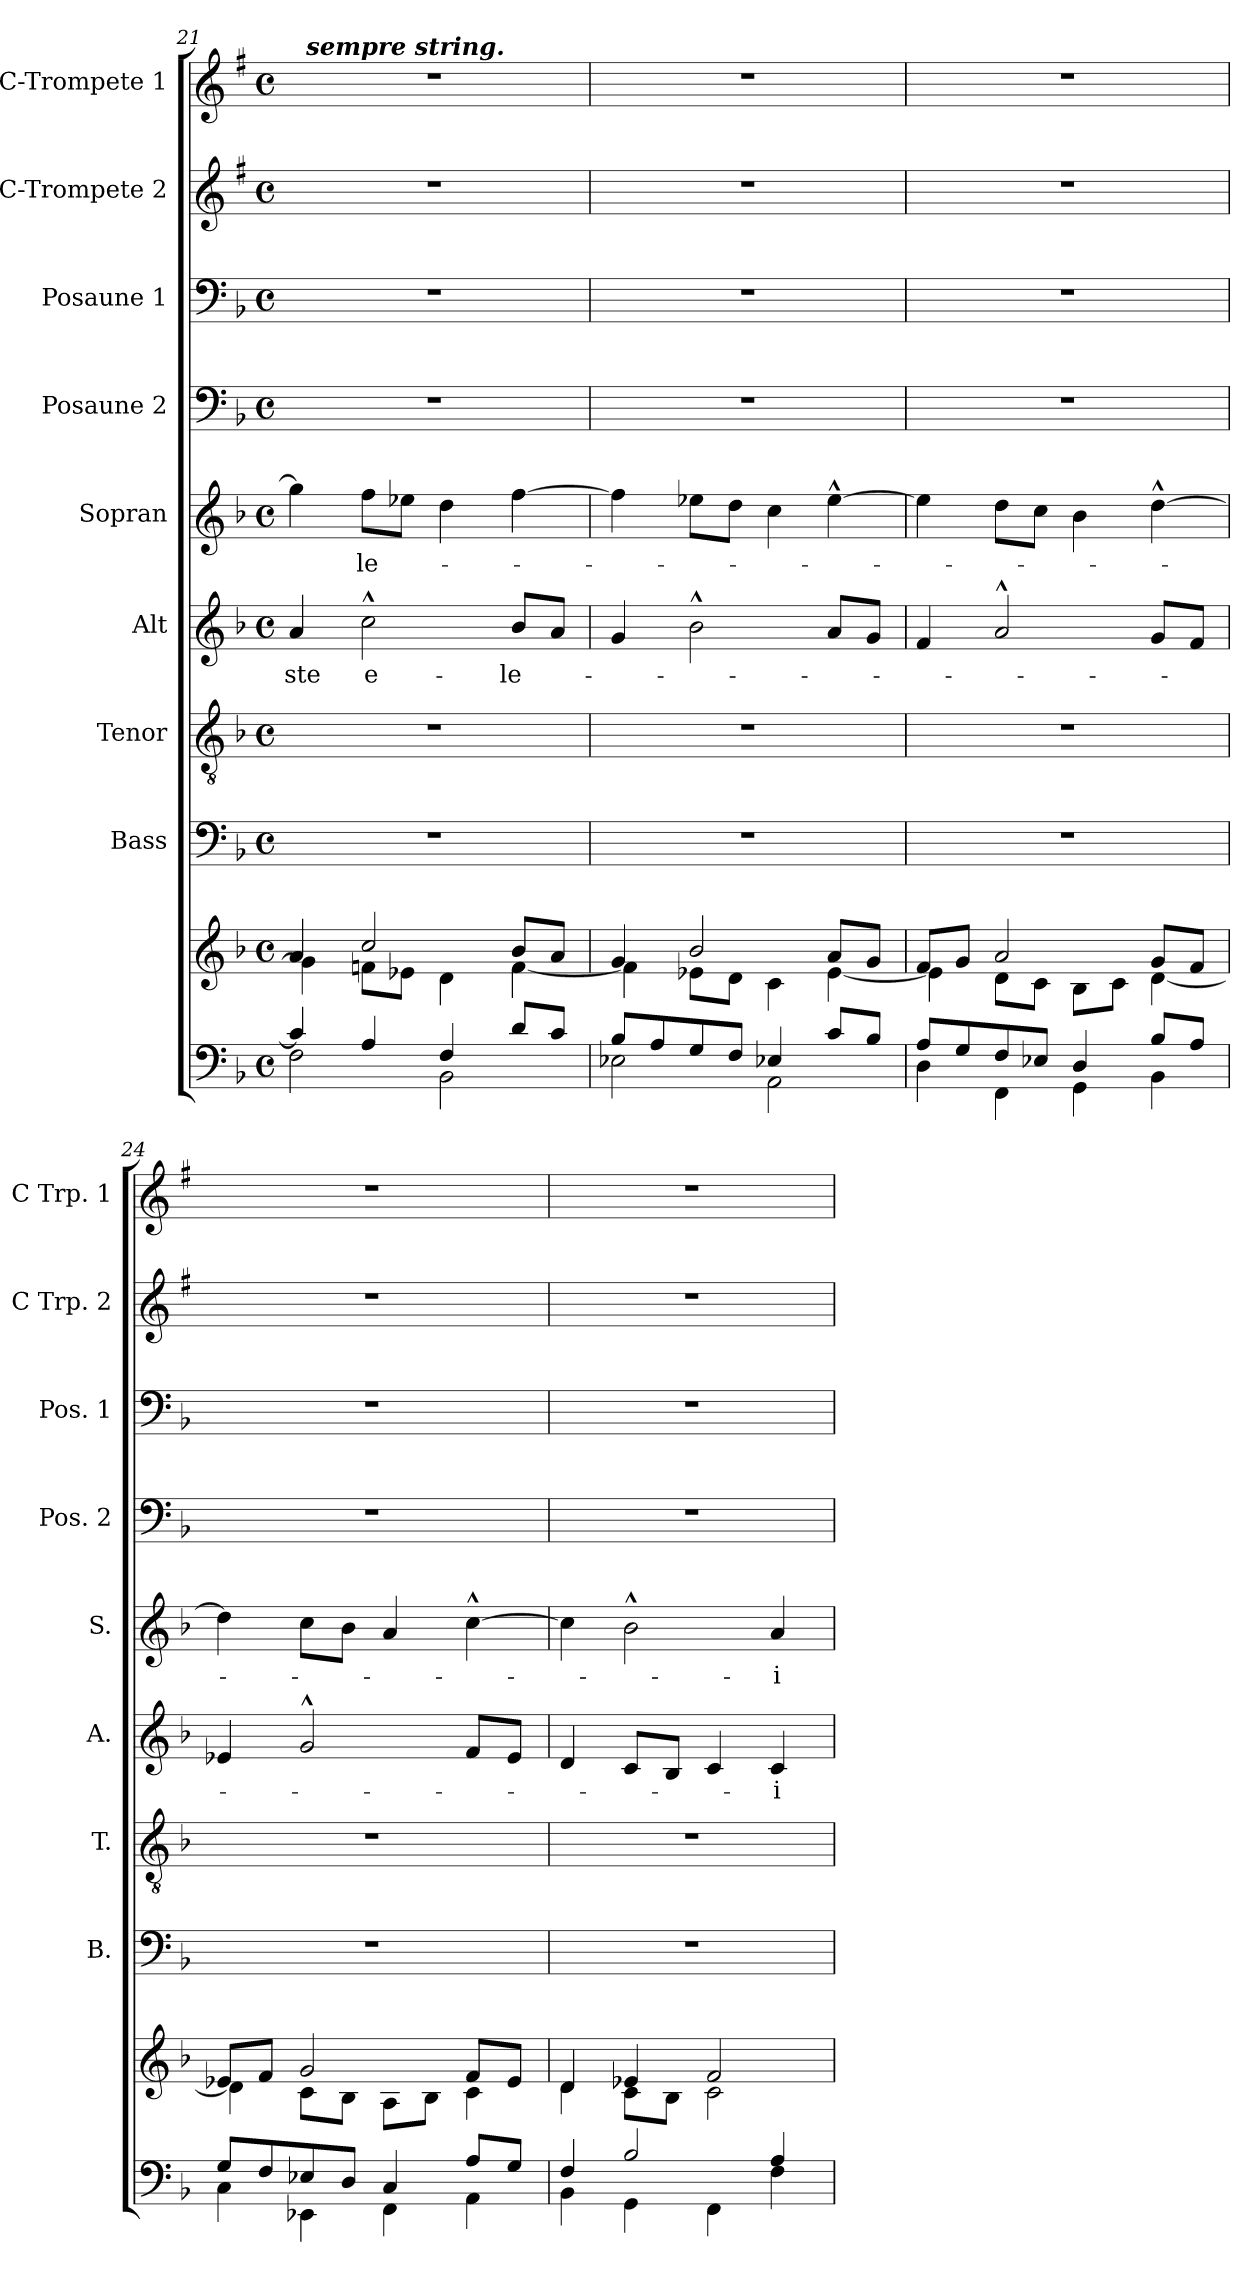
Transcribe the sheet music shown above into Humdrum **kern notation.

**kern	**kern	**kern	**kern	**kern	**text	**kern	**text	**kern	**kern	**kern	**kern
*part9	*part9	*part8	*part7	*part6	*part6	*part5	*part5	*part4	*part3	*part2	*part1
*staff10	*staff9	*staff8	*staff7	*staff6	*staff6	*staff5	*staff5	*staff4	*staff3	*staff2	*staff1
*	*	*I"Bass	*I"Tenor	*I"Alt	*	*I"Sopran	*	*I"Posaune 2	*I"Posaune 1	*I"C-Trompete 2	*I"C-Trompete 1
*	*	*I'B.	*I'T.	*I'A.	*	*I'S.	*	*I'Pos. 2	*I'Pos. 1	*I'C Trp. 2	*I'C Trp. 1
*clefF4	*clefG2	*clefF4	*clefGv2	*clefG2	*	*clefG2	*	*clefF4	*clefF4	*clefG2	*clefG2
*	*	*	*	*	*	*	*	*	*	*ITrd1c2	*ITrd1c2
*k[b-]	*k[b-]	*k[b-]	*k[b-]	*k[b-]	*	*k[b-]	*	*k[b-]	*k[b-]	*k[b-]	*k[b-]
*F:	*F:	*F:	*F:	*F:	*	*F:	*	*F:	*F:	*F:	*F:
*M4/4	*M4/4	*M4/4	*M4/4	*M4/4	*	*M4/4	*	*M4/4	*M4/4	*M4/4	*M4/4
*met(c)	*met(c)	*met(c)	*met(c)	*met(c)	*	*met(c)	*	*met(c)	*met(c)	*met(c)	*met(c)
=21	=21	=21	=21	=21	=21	=21	=21	=21	=21	=21	=21
*^	*^	*	*	*	*	*	*	*	*	*	*
!	!	!	!	!	!	!	!LO:LY:b	!	!	!	!	!	!
*	*	*	*	*	*	*	*	*	*	*	*	*	*^
4c/]	2F\	4a/	4g\]	1r	1r	4a/	-ste	4gg\]	.	1r	1r	1r	1r	32ryy
!	!	!	!	!	!	!	!	!	!	!	!	!	!	!LO:TX:a:Bi:t=sempre string.
.	.	.	.	.	.	.	.	.	.	.	.	.	.	2ryy
!	!	!	!	!	!	!	!LO:LY:b	!	!LO:LY:b	!	!	!	!	!
4A/	.	2cc/	8fn\L	.	.	2cc^^>\	e-	8ff\L	-le-	.	.	.	.	.
.	.	.	8e-X\J	.	.	.	.	8ee-X\J	.	.	.	.	.	.
4F/	2BB-\	.	4d\	.	.	.	.	4dd\	.	.	.	.	.	.
.	.	.	.	.	.	.	.	.	.	.	.	.	.	4...ryy
!	!	!	!	!	!	!	!LO:LY:b	!	!	!	!	!	!	!
8d/L	.	8b-/L	[<4f\	.	.	8b-/L	-le-	[4ff\	.	.	.	.	.	.
8c/J	.	8a/J	.	.	.	8a/J	.	.	.	.	.	.	.	.
*	*	*	*	*	*	*	*	*	*	*	*	*	*v	*v
=22	=22	=22	=22	=22	=22	=22	=22	=22	=22	=22	=22	=22	=22
8B-/L	2E-X\	4g/	4f\]	1r	1r	4g/	.	4ff\]	.	1r	1r	1r	1r
8A/	.	.	.	.	.	.	.	.	.	.	.	.	.
8G/	.	2b-/	8e-X\L	.	.	2b-^^>\	.	8ee-X\L	.	.	.	.	.
8F/J	.	.	8d\J	.	.	.	.	8dd\J	.	.	.	.	.
4E-X/	2AA\	.	4c\	.	.	.	.	4cc\	.	.	.	.	.
8c/L	.	8a/L	[<4e-\	.	.	8a/L	.	[4ee-^^>\	.	.	.	.	.
8B-/J	.	8g/J	.	.	.	8g/J	.	.	.	.	.	.	.
=23	=23	=23	=23	=23	=23	=23	=23	=23	=23	=23	=23	=23	=23
8A/L	4D\	8f/L	4e-\]	1r	1r	4f/	.	4ee-\]	.	1r	1r	1r	1r
8G/	.	8g/J	.	.	.	.	.	.	.	.	.	.	.
8F/	4FF\	2a/	8d\L	.	.	2a^^>/	.	8dd\L	.	.	.	.	.
8E-X/J	.	.	8c\J	.	.	.	.	8cc\J	.	.	.	.	.
4D/	4GG\	.	8B-\L	.	.	.	.	4b-\	.	.	.	.	.
.	.	.	8c\J	.	.	.	.	.	.	.	.	.	.
8B-/L	4BB-\	8g/L	[<4d\	.	.	8g/L	.	[4dd^^>\	.	.	.	.	.
8A/J	.	8f/J	.	.	.	8f/J	.	.	.	.	.	.	.
=24	=24	=24	=24	=24	=24	=24	=24	=24	=24	=24	=24	=24	=24
8G/L	4C\	8e-X/L	4d\]	1r	1r	4e-X/	.	4dd\]	.	1r	1r	1r	1r
8F/	.	8f/J	.	.	.	.	.	.	.	.	.	.	.
8E-X/	4EE-X\	2g/	8c\L	.	.	2g^^>/	.	8cc\L	.	.	.	.	.
8D/J	.	.	8B-\J	.	.	.	.	8b-\J	.	.	.	.	.
4C/	4FF\	.	8A\L	.	.	.	.	4a/	.	.	.	.	.
.	.	.	8B-\J	.	.	.	.	.	.	.	.	.	.
8A/L	4AA\	8f/L	4c\	.	.	8f/L	.	[4cc^^>\	.	.	.	.	.
8G/J	.	8e-/J	.	.	.	8e-/J	.	.	.	.	.	.	.
!!LO:PB:g=z
=25	=25	=25	=25	=25	=25	=25	=25	=25	=25	=25	=25	=25	=25
4F/	4BB-\	4d/	4d\	1r	1r	4d/	.	4cc\]	.	1r	1r	1r	1r
2B-/	4GG\	4e-X/	8c\L	.	.	8c/L	.	2b-^^>\	.	.	.	.	.
.	.	.	8B-\J	.	.	8B-/J	.	.	.	.	.	.	.
.	4FF\	2f/	2c\	.	.	4c/	.	.	.	.	.	.	.
!	!	!	!	!	!	!	!LO:LY:b	!	!LO:LY:b	!	!	!	!
4A/	4F\	.	.	.	.	4c/	-i-	4a/	-i-	.	.	.	.
*v	*v	*	*	*	*	*	*	*	*	*	*	*	*
*	*v	*v	*	*	*	*	*	*	*	*	*	*
=	=	=	=	=	=	=	=	=	=	=	=
*-	*-	*-	*-	*-	*-	*-	*-	*-	*-	*-	*-
